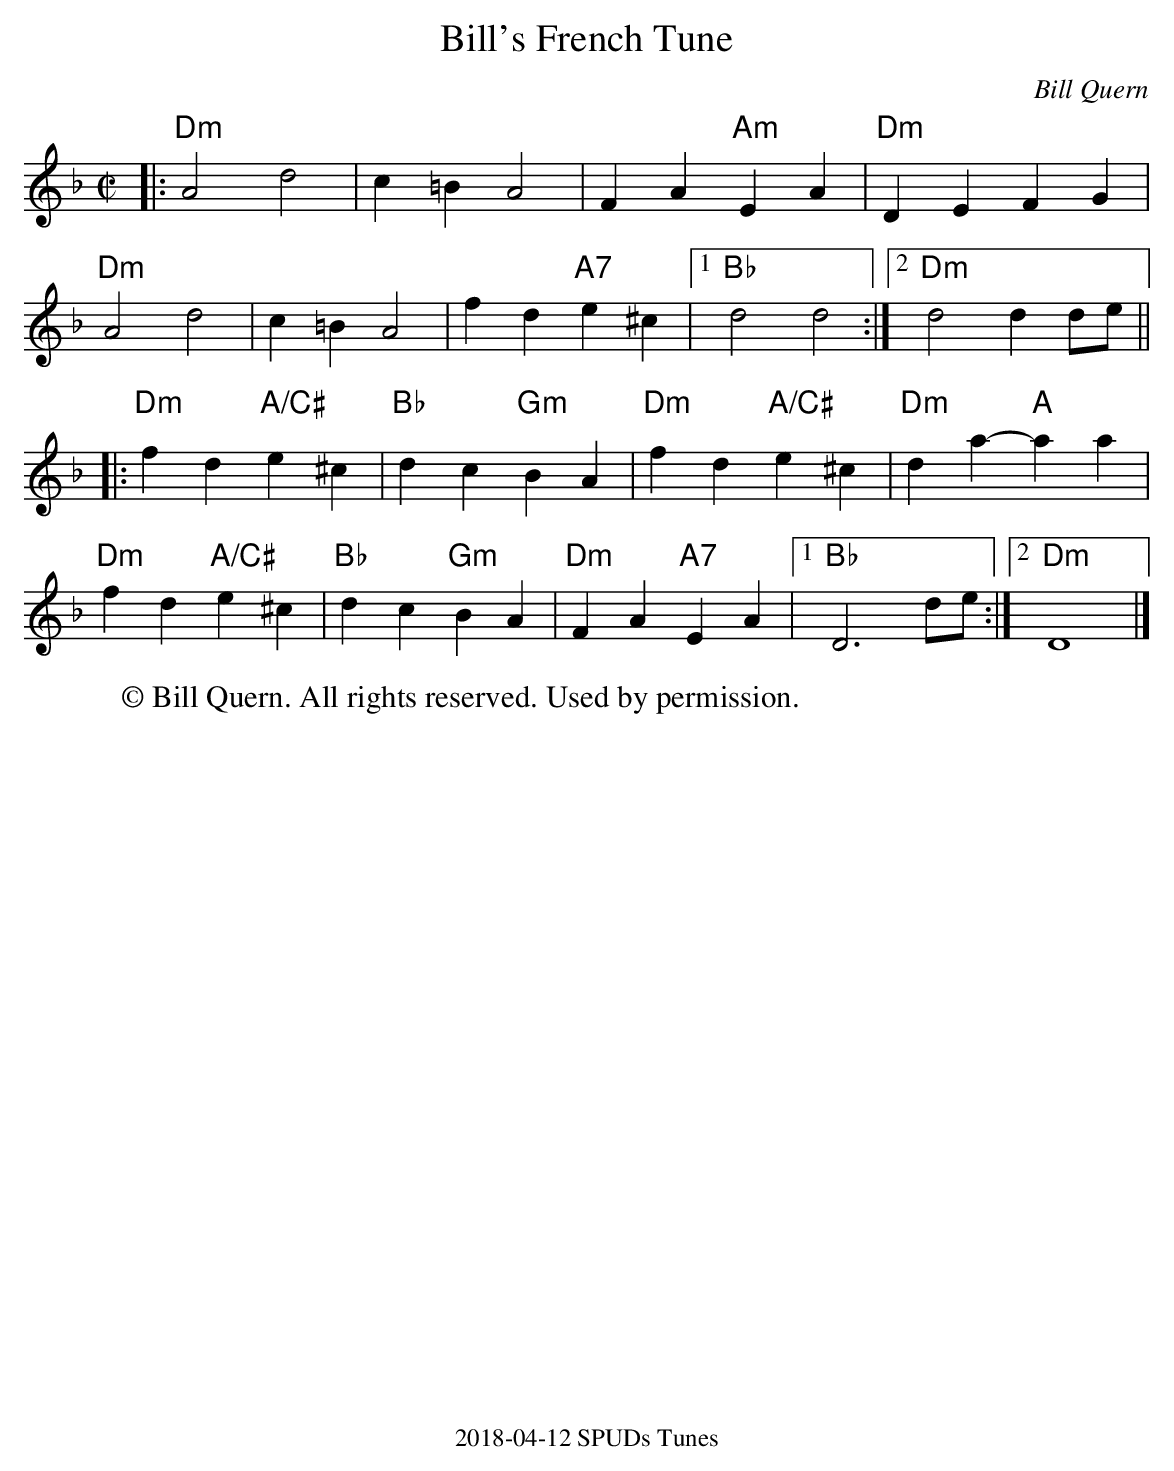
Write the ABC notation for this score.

X:1
T:Bill's French Tune
C:Bill Quern
M:C|
L:1/4
K:Dm
|:"Dm" A2 d2 | c =B A2 | FA "Am"EA| "Dm" DEFG|
"Dm" A2 d2 | c =B A2 | fd "A7"e ^c|1"Bb" d2 d2 :|2"Dm"d2 d d/e/||
|:"Dm" fd "A/C#" e^c| "Bb" dc "Gm" BA | "Dm"fd "A/C#"e^c | "Dm"d a-"A"a a|
"Dm" fd "A/C#" e^c| "Bb" dc "Gm" BA |"Dm"FA "A7"EA |1 "Bb" D3 d/e/:|2"Dm" D4|]
W: © Bill Quern. All rights reserved. Used by permission.
